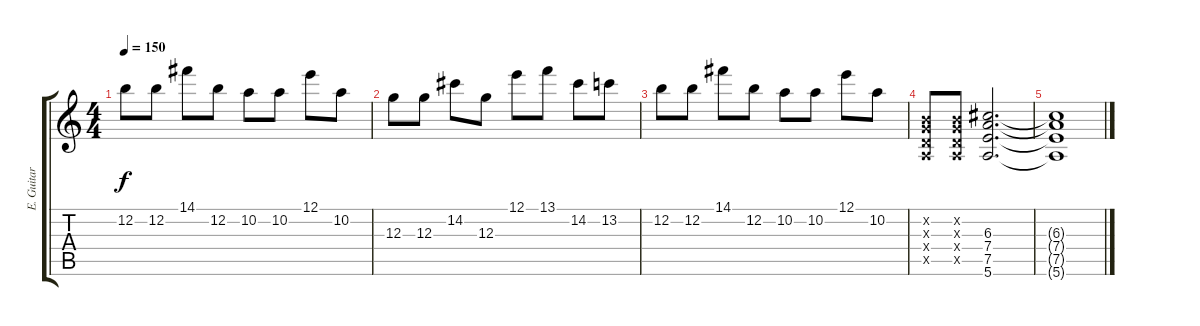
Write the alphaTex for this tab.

\track ("E. Guitar I" "E. Guitar ") {instrument overdrivenguitar}
\staff {score tabs}
\tuning (E4 B3 G3 D3 A2 E2) {hide}
\ts (4 4)
\tempo 150
\clef g2
\ks c
12.2.8{dy f} 12.2.8 14.1.8 12.2.8 10.2.8 10.2.8 12.1.8 10.2.8 |
12.3.8 12.3.8 14.2.8 12.3.8 12.1.8 13.1.8 14.2.8 13.2.8 |
12.2.8 12.2.8 14.1.8 12.2.8 10.2.8 10.2.8 12.1.8 10.2.8 |
(0.2{x} 0.3{x} 0.4{x} 0.5{x}).8 (0.2{x} 0.3{x} 0.4{x} 0.5{x}).8 (6.3 7.4 7.5 5.6).2{d} |
(6.3{t} 7.4{t} 7.5{t} 5.6{t}).1
